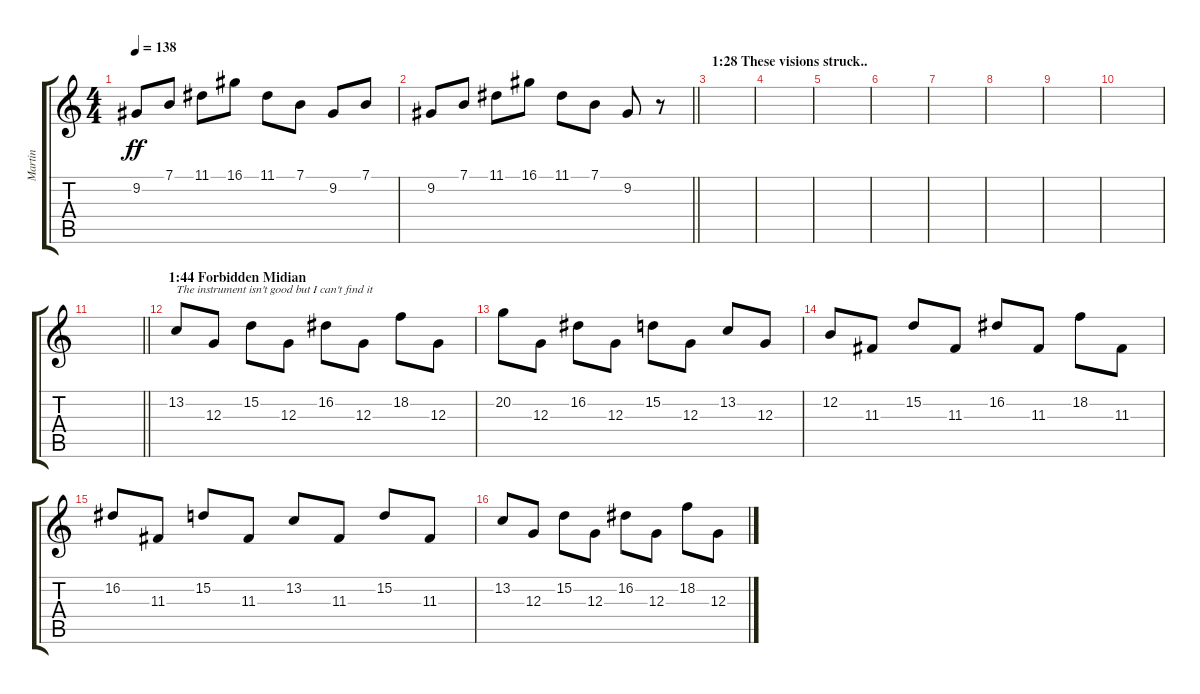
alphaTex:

\track ("Martin" "Martin") {instrument brightacousticpiano}
\staff {score tabs}
\tuning (E4 B3 G3 D3 A2 D2) {hide}
\ts (4 4)
\tempo 138
\clef g2
\ks c
9.2.8{dy ff} 7.1.8 11.1.8 16.1.8 11.1.8 7.1.8 9.2.8 7.1.8 |
\barLineRight lightlight
9.2.8 7.1.8 11.1.8 16.1.8 11.1.8 7.1.8 9.2.8 r.8 |
\section ("" "1:28 These visions struck..")
|
|
|
|
|
|
|
|
\barLineRight lightlight
|
\section ("" "1:44 Forbidden Midian")
13.2.8{txt "The instrument isn't good but I can't find it" instrument brightacousticpiano} 12.3.8 15.2.8 12.3.8 16.2.8 12.3.8 18.2.8 12.3.8 |
20.2.8 12.3.8 16.2.8 12.3.8 15.2.8 12.3.8 13.2.8 12.3.8 |
12.2.8 11.3.8 15.2.8 11.3.8 16.2.8 11.3.8 18.2.8 11.3.8 |
16.2.8 11.3.8 15.2.8 11.3.8 13.2.8 11.3.8 15.2.8 11.3.8 |
13.2.8 12.3.8 15.2.8 12.3.8 16.2.8 12.3.8 18.2.8 12.3.8
